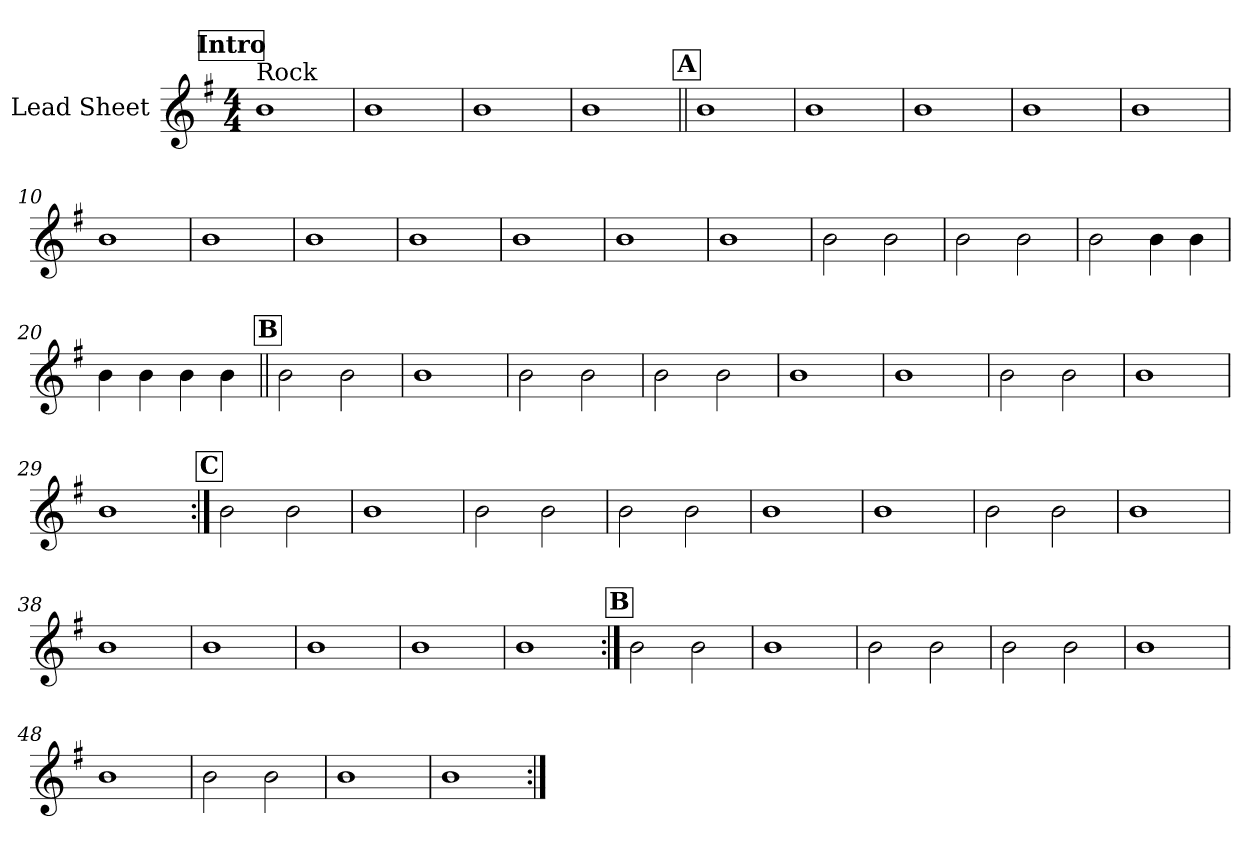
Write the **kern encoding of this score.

**kern
*part1
*staff1
*I"Lead Sheet
*clefG2
*k[f#]
*G:
*M4/4
*MM125
!!LO:REH:place=s1:a:fs=14:t=Intro
=1
!LO:TX:a:t=Rock
1b
=2
1b
=3
1b
=4
1b
!!LO:LB:g=z
!!LO:REH:place=s1:a:fs=14:t=A
=5||
1b
=6
1b
=7
1b
=8
1b
!!LO:LB:g=z
=9
1b
=10
1b
=11
1b
=12
1b
!!LO:LB:g=z
=13
1b
=14
1b
=15
1b
=16
1b
!!LO:LB:g=z
=17
2b\
2b\
=18
2b\
2b\
=19
2b\
4b\
4b\
=20
4b\
4b\
4b\
4b\
!!LO:LB:g=z
!!LO:REH:place=s1:a:fs=14:t=B
=21||
2b\
2b\
=22
1b
=23
2b\
2b\
=24
2b\
2b\
!!LO:LB:g=z
=25
1b
=26
1b
=27
2b\
2b\
=28
1b
=29
1b
!!LO:LB:g=z
!!LO:REH:place=s1:a:fs=14:t=C
=30:|!
2b\
2b\
=31
1b
=32
2b\
2b\
=33
2b\
2b\
!!LO:LB:g=z
=34
1b
=35
1b
=36
2b\
2b\
=37
1b
=38
1b
!!LO:LB:g=z
=39
1b
=40
1b
=41
1b
=42
1b
!!LO:PB:g=z
!!LO:REH:place=s1:a:fs=14:t=B
=43:|!
2b\
2b\
=44
1b
=45
2b\
2b\
=46
2b\
2b\
!!LO:LB:g=z
=47
1b
=48
1b
=49
2b\
2b\
=50
1b
=51
1b
=:|!
*-
